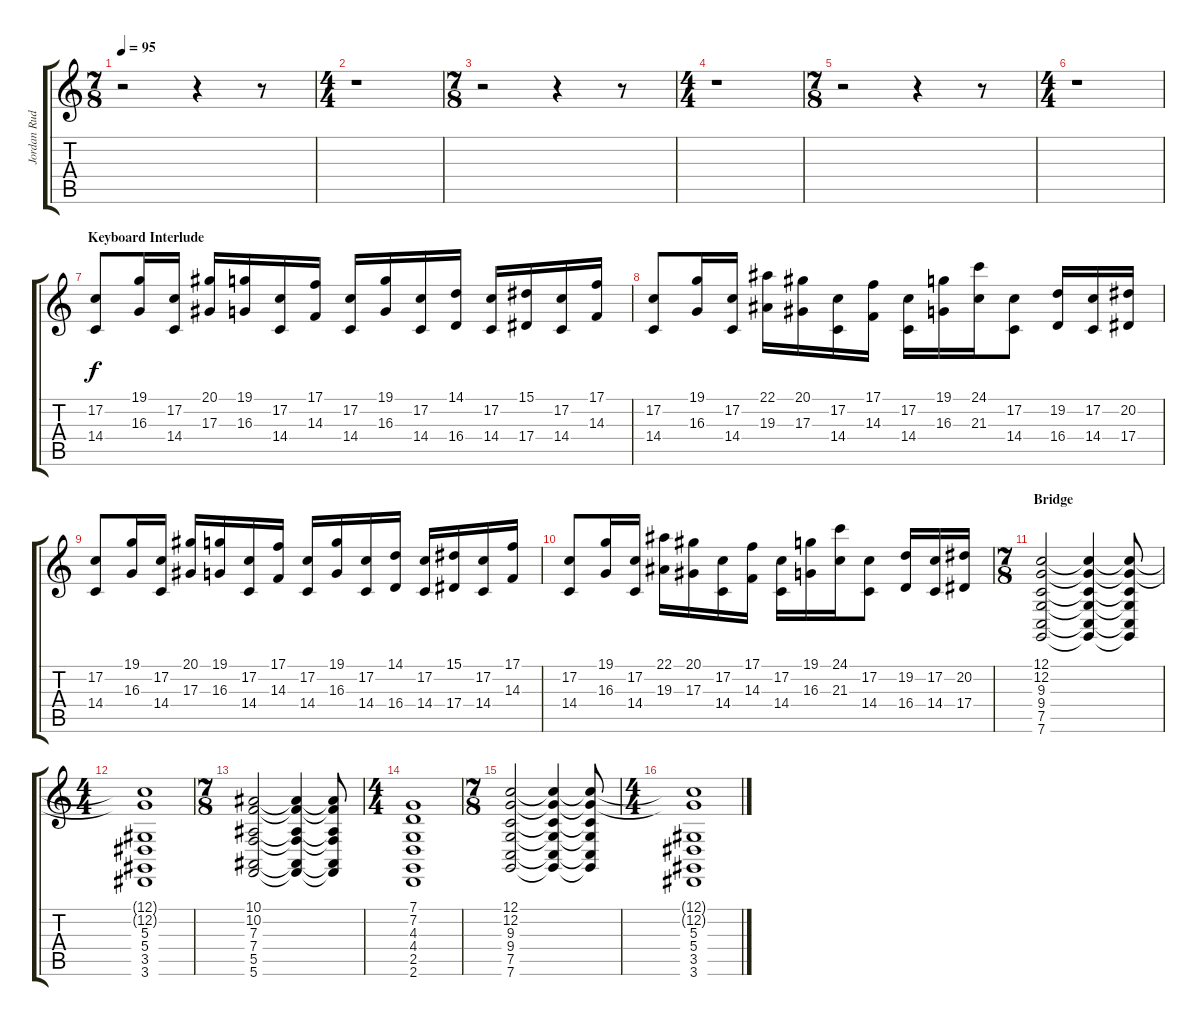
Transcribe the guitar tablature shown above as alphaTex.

\track ("Jordan Rudess" "Jordan Rud") {instrument lead1square}
\staff {score tabs}
\tuning (C4 G3 Eb3 Bb2 F2 C2) {hide}
\ts (7 8)
\tempo 95
\clef g2
\ks c
r.2{dy f} r.4 r.8 |
\ts (4 4)
r.1 |
\ts (7 8)
r.2 r.4 r.8 |
\ts (4 4)
r.1 |
\ts (7 8)
r.2 r.4 r.8 |
\ts (4 4)
r.1 |
\section ("" "Keyboard Interlude")
(17.2 14.4).8{volume 14} (19.1 16.3).16 (17.2 14.4).16 (20.1 17.3).16 (19.1 16.3).16 (17.2 14.4).16 (17.1 14.3).16 (17.2 14.4).16 (19.1 16.3).16 (17.2 14.4).16 (14.1 16.4).16 (17.2 14.4).16 (15.1 17.4).16 (17.2 14.4).16 (17.1 14.3).16 |
(17.2 14.4).8 (19.1 16.3).16 (17.2 14.4).16 (22.1 19.3).16 (20.1 17.3).16 (17.2 14.4).16 (17.1 14.3).16 (17.2 14.4).16 (19.1 16.3).16 (24.1 21.3).16 (17.2 14.4).8 (19.2 16.4).16 (17.2 14.4).16 (20.2 17.4).16 |
(17.2 14.4).8 (19.1 16.3).16 (17.2 14.4).16 (20.1 17.3).16 (19.1 16.3).16 (17.2 14.4).16 (17.1 14.3).16 (17.2 14.4).16 (19.1 16.3).16 (17.2 14.4).16 (14.1 16.4).16 (17.2 14.4).16 (15.1 17.4).16 (17.2 14.4).16 (17.1 14.3).16 |
(17.2 14.4).8 (19.1 16.3).16 (17.2 14.4).16 (22.1 19.3).16 (20.1 17.3).16 (17.2 14.4).16 (17.1 14.3).16 (17.2 14.4).16 (19.1 16.3).16 (24.1 21.3).16 (17.2 14.4).8 (19.2 16.4).16 (17.2 14.4).16 (20.2 17.4).16 |
\ts (7 8)
\section ("" "Bridge")
(12.1 12.2 9.3 9.4 7.5 7.6).2{volume 10 instrument drawbarorgan} (12.1{t} 12.2{t} 9.3{t} 9.4{t} 7.5{t} 7.6{t}).4 (12.1{t} 12.2{t} 9.3{t} 9.4{t} 7.5{t} 7.6{t}).8 |
\ts (4 4)
(12.1{t} 12.2{t} 5.3 5.4 3.5 3.6).1 |
\ts (7 8)
(10.1 10.2 7.3 7.4 5.5 5.6).2 (10.1{t} 10.2{t} 7.3{t} 7.4{t} 5.5{t} 5.6{t}).4 (10.1{t} 10.2{t} 7.3{t} 7.4{t} 5.5{t} 5.6{t}).8 |
\ts (4 4)
(7.1 7.2 4.3 4.4 2.5 2.6).1 |
\ts (7 8)
(12.1 12.2 9.3 9.4 7.5 7.6).2{volume 10 instrument drawbarorgan} (12.1{t} 12.2{t} 9.3{t} 9.4{t} 7.5{t} 7.6{t}).4 (12.1{t} 12.2{t} 9.3{t} 9.4{t} 7.5{t} 7.6{t}).8 |
\ts (4 4)
(12.1{t} 12.2{t} 5.3 5.4 3.5 3.6).1
